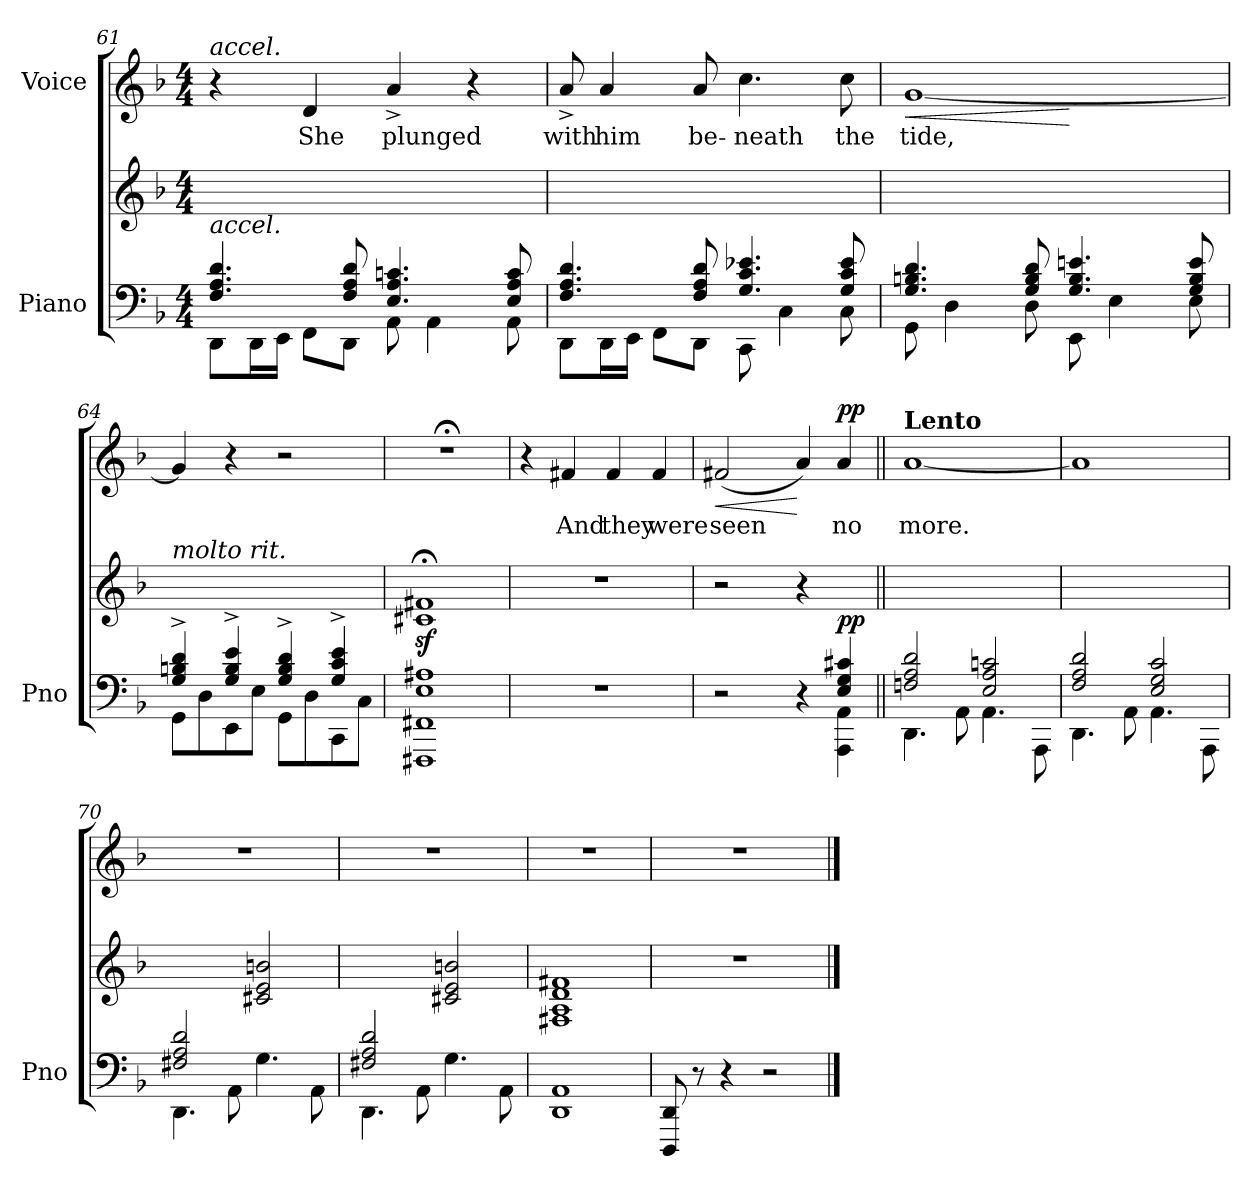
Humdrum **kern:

**kern	**kern	**dynam	**kern	**text	**dynam
*part2	*part2	*part2	*part1	*part1	*part1
*staff3	*staff2	*staff2/3	*staff1	*staff1	*staff1
*I"Piano	*	*	*I"Voice	*	*
*I'Pno	*	*	*	*	*
*clefF4	*clefG2	*	*clefG2	*	*
*k[b-]	*k[b-]	*	*k[b-]	*	*
*M4/4	*M4/4	*	*M4/4	*	*
=61	=61	=61	=61	=61	=61
*^	*	*	*	*	*
!	!	!	!	!LO:TX:i:t=accel.	!	!
!	!	!LO:TX:b:i:t=accel.	!	!	!	!
4.F/ 4.A/ 4.d/	8DD\L	1ryy	.	4r	.	.
.	16DD\L	.	.	.	.	.
.	16EE\JJ	.	.	.	.	.
.	8FF\L	.	.	4d/	She	.
8F/ 8A/ 8d/	8DD\J	.	.	.	.	.
4.E/ 4.A/ 4.cn/	8AA\	.	.	4a^>/	plunged	.
.	4AA\	.	.	.	.	.
.	.	.	.	4r	.	.
8E/ 8A/ 8c/	8AA\	.	.	.	.	.
=62	=62	=62	=62	=62	=62	=62
4.F/ 4.A/ 4.d/	8DD\L	1ryy	.	8a^>/	with	.
.	16DD\L	.	.	4a/	him	.
.	16EE\JJ	.	.	.	.	.
.	8FF\L	.	.	.	.	.
8F/ 8A/ 8d/	8DD\J	.	.	8a/	be-	.
4.G/ 4.c/ 4.e-X/	8CC\	.	.	4.cc\	-neath	.
.	4C\	.	.	.	.	.
8G/ 8c/ 8e-/	8C\	.	.	8cc\	the	.
=63	=63	=63	=63	=63	=63	=63
!	!	!	!	!	!	!LO:HP:b
*	*	*	*	*^	*	*
4.G/ 4.Bn/ 4.d/	8GG\	1ryy	.	[1g	4ryy	tide,	<
.	4D\	.	.	.	.	.	.
.	.	.	.	.	4ryy	.	.
8G/ 8B/ 8d/	8D\	.	.	.	.	.	.
4.G/ 4.B/ 4.en/	8EE\	.	.	.	4ryy	.	[
.	4E\	.	.	.	.	.	.
.	.	.	.	.	4ryy	.	.
8G/ 8B/ 8e/	8E\	.	.	.	.	.	.
*	*	*	*	*v	*v	*	*
=64	=64	=64	=64	=64	=64	=64
!	!	!LO:TX:i:t=molto rit.	!	!	!	!
4G/^> 4Bn/^> 4d/^>	8GG\L	1ryy	.	4g/]	.	.
.	8D\	.	.	.	.	.
4G/^> 4B/^> 4e/^>	8EE\	.	.	4r	.	.
.	8E\J	.	.	.	.	.
4G/^> 4B/^> 4d/^>	8GG\L	.	.	2r	.	.
.	8D\	.	.	.	.	.
4G/^> 4c/^> 4e/^>	8CC\	.	.	.	.	.
.	8C\J	.	.	.	.	.
*v	*v	*	*	*	*	*
=65	=65	=65	=65	=65	=65
1FFF#X 1FF#X 1E 1A#X	1c#Xz<;< 1f#Xz<;<	.	1r;<	.	.
=66	=66	=66	=66	=66	=66
1r	1r	.	4r	.	.
!	!	!	!	!	!LO:DY:a
!	!	!	!	!	!LO:DY:n=1:a
.	.	.	4f#X/	And	other-dynamics pp
.	.	.	4f#/	they	.
.	.	.	4f#/	were	.
=67	=67	=67	=67	=67	=67
*^	*	*	*	*	*
!	!	!	!	!	!	!LO:HP:b
*	*	*	*	*^	*	*
2.ryy	2r	2r	.	(2f#X/	4ryy	seen	<
.	.	.	.	.	4ryy	.	.
.	4r	4r	.	4a/)	2ryy	.	[
!	!	!	!LO:DY:a=2	!	!	!	!LO:DY:a
4E/ 4G/ 4c#X/	4AAA\ 4AA\	4ryy	pp	4a/	.	no	pp
*	*	*	*	*v	*v	*	*
=68||	=68||	=68||	=68||	=68||	=68||	=68||
*	*	*	*	*MM60	*	*
!	!	!	!	!LO:TX:a:B:t=Lento	!	!
2Fn/ 2A/ 2d/	4.DD\	1ryy	.	[1a	more.	.
.	8AA\	.	.	.	.	.
2E/ 2A/ 2cn/	4.AA\	.	.	.	.	.
.	8AAA\	.	.	.	.	.
=69	=69	=69	=69	=69	=69	=69
2F/ 2A/ 2d/	4.DD\	1ryy	.	1a]	.	.
.	8AA\	.	.	.	.	.
2E/ 2G/ 2c/	4.AA\	.	.	.	.	.
.	8AAA\	.	.	.	.	.
=70	=70	=70	=70	=70	=70	=70
(>2F#X/ 2A/ 2d/	4.DD\	2ryy	.	1r	.	.
.	8AA\	.	.	.	.	.
2ryy	4.G\	2c#X/ 2e/ 2bn/)	.	.	.	.
.	8AA\	.	.	.	.	.
=71	=71	=71	=71	=71	=71	=71
(>2F#X/ 2A/ 2d/	4.DD\	2ryy	.	1r	.	.
.	8AA\	.	.	.	.	.
2ryy	4.G\	2c#X/ 2e/ 2bn/)	.	.	.	.
.	8AA\	.	.	.	.	.
*v	*v	*	*	*	*	*
=72	=72	=72	=72	=72	=72
1DD 1AA	1F#X 1A 1d 1f#X	.	1r	.	.
=73	=73	=73	=73	=73	=73
8DDD/ 8DD/	1r	.	1r	.	.
8r	.	.	.	.	.
4r	.	.	.	.	.
2r	.	.	.	.	.
==	==	==	==	==	==
*-	*-	*-	*-	*-	*-
